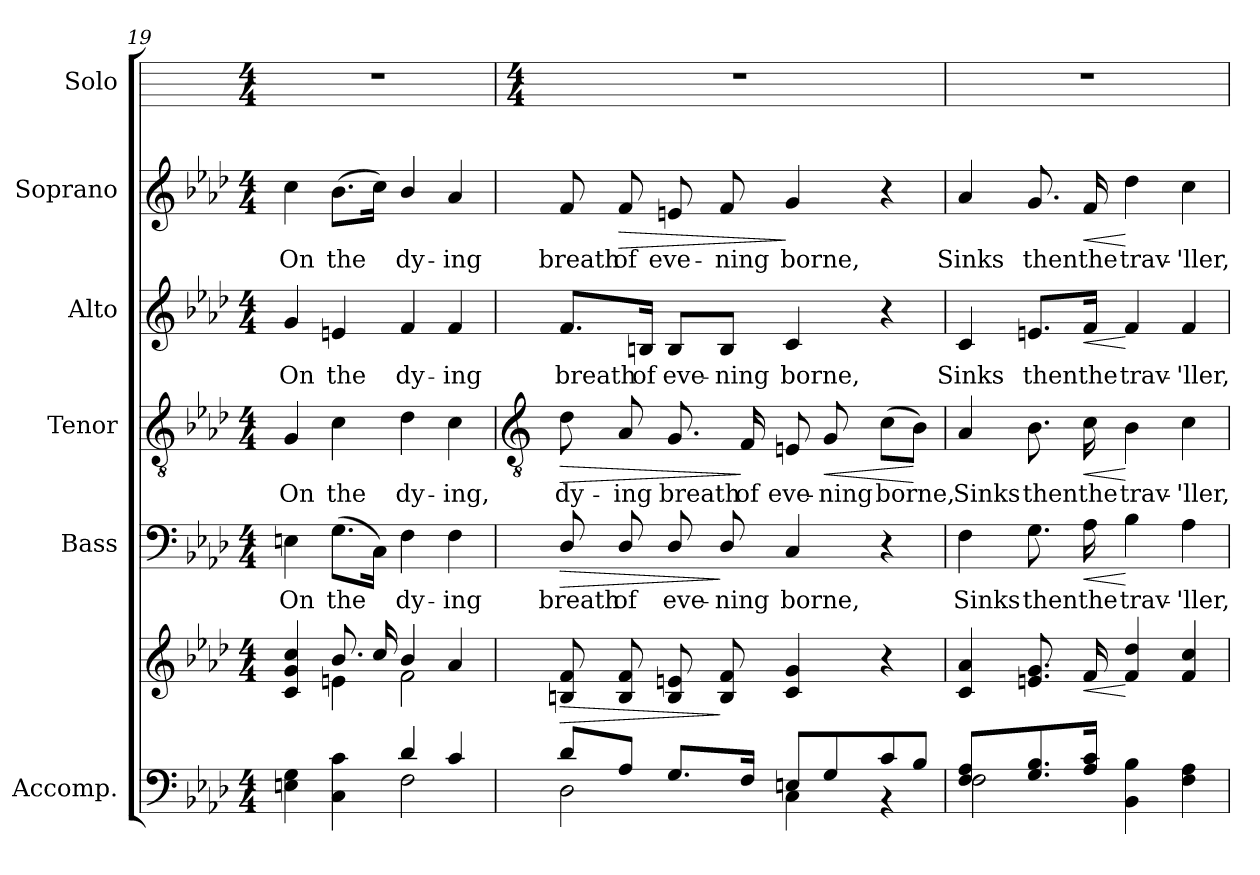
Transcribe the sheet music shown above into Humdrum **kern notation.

**kern	**kern	**dynam	**kern	**text	**dynam	**kern	**text	**dynam	**kern	**text	**dynam	**kern	**text	**dynam	**kern
*part6	*part6	*part6	*part5	*part5	*part5	*part4	*part4	*part4	*part3	*part3	*part3	*part2	*part2	*part2	*part1
*staff7	*staff6	*staff6/7	*staff5	*staff5	*staff5	*staff4	*staff4	*staff4	*staff3	*staff3	*staff3	*staff2	*staff2	*staff2	*staff1
*I"Accomp.	*	*	*I"Bass	*	*	*I"Tenor	*	*	*I"Alto	*	*	*I"Soprano	*	*	*I"Solo
*	*	*	*I'B	*	*	*I'T	*	*	*I'A	*	*	*I'S	*	*	*I'Solo
*clefF4	*clefG2	*	*clefF4	*	*	*clefGv2	*	*	*clefG2	*	*	*clefG2	*	*	*
*k[b-e-a-d-]	*k[b-e-a-d-]	*	*k[b-e-a-d-]	*	*	*k[b-e-a-d-]	*	*	*k[b-e-a-d-]	*	*	*k[b-e-a-d-]	*	*	*
*A-:	*A-:	*	*A-:	*	*	*A-:	*	*	*A-:	*	*	*A-:	*	*	*
*M4/4	*M4/4	*	*M4/4	*	*	*M4/4	*	*	*M4/4	*	*	*M4/4	*	*	*M4/4
=19	=19	=19	=19	=19	=19	=19	=19	=19	=19	=19	=19	=19	=19	=19	=19
*^	*^	*	*	*	*	*	*	*	*	*	*	*	*	*	*
!	!	!	!	!	!	!LO:LY:b	!	!	!LO:LY:b	!	!	!LO:LY:b	!	!	!LO:LY:b	!	!
2ryy	4En\ 4G\	4c/ 4g/ 4cc/	4ryy	.	4En	On	.	4G	On	.	4g	On	.	4cc	On	.	1r
!	!	!	!	!	!	!LO:LY:b	!	!	!LO:LY:b	!	!	!LO:LY:b	!	!	!LO:LY:b	!	!
.	4C\ 4c\	8.b-/L	4en\	.	(8.GL	the	.	4c	the	.	4en	the	.	(>8.b-L	the	.	.
.	.	16cc/	.	.	16CJ)	.	.	.	.	.	.	.	.	16ccJ)	.	.	.
!	!	!	!	!	!	!LO:LY:b	!	!	!LO:LY:b	!	!	!LO:LY:b	!	!	!LO:LY:b	!	!
4d-/	2F\	4b-/	2f\	.	4F\	dy-	.	4d-\	dy-	.	4f	dy-	.	4b-/	dy-	.	.
!	!	!	!	!	!	!LO:LY:b	!	!	!LO:LY:b	!	!	!LO:LY:b	!	!	!LO:LY:b	!	!
4c/	.	4a-/	.	.	4F	-ing	.	4c	-ing,	.	4f	-ing	.	4a-	-ing	.	.
*	*	*v	*v	*	*	*	*	*	*	*	*	*	*	*	*	*	*
!!LO:LB:g=z
=20	=20	=20	=20	=20	=20	=20	=20	=20	=20	=20	=20	=20	=20	=20	=20	=20
*	*	*	*	*	*	*	*clefGv2	*	*	*	*	*	*	*	*	*
*	*	*	*	*	*	*	*	*	*	*	*	*	*	*	*	*M4/4
!	!	!	!LO:HP:b	!	!LO:LY:b	!LO:HP:b	!	!LO:LY:b	!LO:HP:b	!	!LO:LY:b	!	!	!LO:LY:b	!	!
8d-/	2D-\	8Bn 8fL	>	8D-/	breath	>	8d-	dy-	>	8.f/L	breath	.	8f	breath	.	1r
!	!	!	!	!	!LO:LY:b	!	!	!LO:LY:b	!	!	!	!	!	!LO:LY:b	!LO:HP:b	!
8A-/J	.	8B 8f	.	8D-/	of	.	8A-	-ing	.	.	.	.	8f	of	>	.
!	!	!	!	!	!	!	!	!	!	!	!LO:LY:b	!	!	!	!	!
.	.	.	.	.	.	.	.	.	.	16Bn/Jk	of	.	.	.	.	.
!	!	!	!	!	!LO:LY:b	!	!	!LO:LY:b	!	!	!LO:LY:b	!	!	!LO:LY:b	!	!
8.G/L	.	8B 8en	.	8D-/	eve-	.	8.G	breath	.	8B/L	eve-	.	8en	eve-	.	.
!	!	!	!	!	!LO:LY:b	!	!	!	!	!	!LO:LY:b	!	!	!LO:LY:b	!	!
.	.	8B 8f	]	8D-/	-ning	]	.	.	.	8B/J	-ning	.	8f	-ning	.	.
!	!	!	!	!	!	!	!	!LO:LY:b	!	!	!	!	!	!	!	!
16F/J	.	.	.	.	.	.	16F	of	]	.	.	.	.	.	.	.
!	!	!	!	!	!LO:LY:b	!	!	!LO:LY:b	!	!	!LO:LY:b	!	!	!LO:LY:b	!	!
8En/L	4C\	4c 4g	.	4C	borne,	.	8En	eve-	.	4c	borne,	.	4g	borne,	]	.
!	!	!	!	!	!	!	!	!LO:LY:b	!LO:HP:b	!	!	!	!	!	!	!
8G/	.	.	.	.	.	.	8G	-ning	<	.	.	.	.	.	.	.
!	!	!	!	!	!	!	!	!LO:LY:b	!	!	!	!	!	!	!	!
8c/	4r	4r	.	4r	.	.	(>8cL	borne,	.	4r	.	.	4r	.	.	.
8B-/J	.	.	.	.	.	.	8B-J)	.	[	.	.	.	.	.	.	.
=21	=21	=21	=21	=21	=21	=21	=21	=21	=21	=21	=21	=21	=21	=21	=21	=21
!	!	!	!	!	!LO:LY:b	!	!	!LO:LY:b	!	!	!LO:LY:b	!	!	!LO:LY:b	!	!
4F/ 4A-/	2F\	4c 4a-	.	4F	Sinks	.	4A-	Sinks	.	4c	Sinks	.	4a-	Sinks	.	1r
!	!	!	!	!	!LO:LY:b	!	!	!LO:LY:b	!	!	!LO:LY:b	!	!	!LO:LY:b	!	!
8.G/ 8.B-/	.	8.en 8.gL	.	8.G	then	.	8.B-	then	.	8.en/L	then	.	8.g	then	.	.
!	!	!	!LO:HP:b	!	!LO:LY:b	!LO:HP:b	!	!LO:LY:b	!LO:HP:b	!	!LO:LY:b	!LO:HP:b	!	!LO:LY:b	!LO:HP:b	!
16A-/ 16c/J	.	16f	<	16A-	the	<	16c	the	<	16f/Jk	the	<	16f	the	<	.
!	!	!	!	!	!LO:LY:b	!	!	!LO:LY:b	!	!	!LO:LY:b	!	!	!LO:LY:b	!	!
2ryy	4BB-\ 4B-\	4f 4dd-	[	4B-	trav-	[	4B-	trav-	[	4f	trav-	[	4dd-	trav-	[	.
!	!	!	!	!	!LO:LY:b	!	!	!LO:LY:b	!	!	!LO:LY:b	!	!	!LO:LY:b	!	!
.	4F\ 4A-\	4f 4cc	.	4A-	-'ller,	.	4c	-'ller,	.	4f	-'ller,	.	4cc	-'ller,	.	.
*v	*v	*	*	*	*	*	*	*	*	*	*	*	*	*	*	*
=	=	=	=	=	=	=	=	=	=	=	=	=	=	=	=
*-	*-	*-	*-	*-	*-	*-	*-	*-	*-	*-	*-	*-	*-	*-	*-
